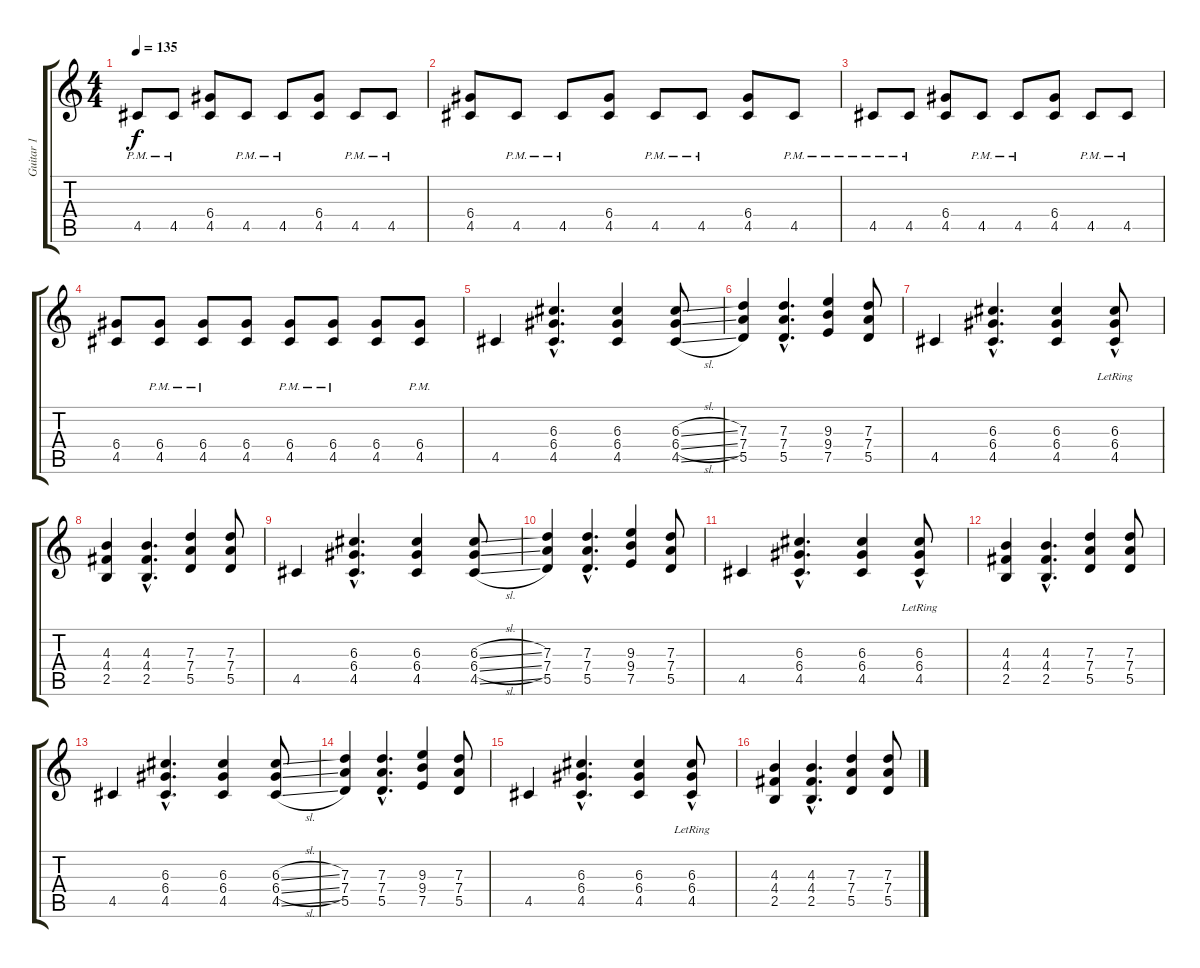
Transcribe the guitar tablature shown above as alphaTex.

\track ("Guitar 1" "Guitar 1") {instrument distortionguitar}
\staff {score tabs}
\tuning (E4 B3 G3 D3 A2 E2) {hide}
\ts (4 4)
\tempo 135
\clef g2
\ks c
4.5{pm}.8{dy f} 4.5{pm}.8 (6.4 4.5).8 4.5{pm}.8 4.5{pm}.8 (6.4 4.5).8 4.5{pm}.8 4.5{pm}.8 |
(6.4 4.5).8 4.5{pm}.8 4.5{pm}.8 (6.4 4.5).8 4.5{pm}.8 4.5{pm}.8 (6.4 4.5).8 4.5{pm}.8 |
4.5{pm}.8 4.5{pm}.8 (6.4 4.5).8 4.5{pm}.8 4.5{pm}.8 (6.4 4.5).8 4.5{pm}.8 4.5{pm}.8 |
(6.4 4.5).8 (6.4 4.5{pm}).8 (6.4 4.5{pm}).8 (6.4 4.5).8 (6.4 4.5{pm}).8 (6.4 4.5{pm}).8 (6.4 4.5).8 (6.4 4.5{pm}).8 |
4.5.4 (6.3{hac} 6.4{hac} 4.5{hac}).4{d} (6.3 6.4 4.5).4 (6.3{sl} 6.4{sl} 4.5{sl}).8 |
(7.3 7.4 5.5).4 (7.3{hac} 7.4{hac} 5.5{hac}).4{d} (9.3 9.4 7.5).4 (7.3 7.4 5.5).8 |
4.5.4 (6.3{hac} 6.4{hac} 4.5{hac}).4{d} (6.3 6.4 4.5).4 (6.3{hac lr} 6.4{lr} 4.5{lr}).8 |
(4.3 4.4 2.5).4 (4.3{hac} 4.4{hac} 2.5{hac}).4{d} (7.3 7.4 5.5).4 (7.3 7.4 5.5).8 |
4.5.4 (6.3{hac} 6.4{hac} 4.5{hac}).4{d} (6.3 6.4 4.5).4 (6.3{sl} 6.4{sl} 4.5{sl}).8 |
(7.3 7.4 5.5).4 (7.3{hac} 7.4{hac} 5.5{hac}).4{d} (9.3 9.4 7.5).4 (7.3 7.4 5.5).8 |
4.5.4 (6.3{hac} 6.4{hac} 4.5{hac}).4{d} (6.3 6.4 4.5).4 (6.3{hac lr} 6.4{lr} 4.5{lr}).8 |
(4.3 4.4 2.5).4 (4.3{hac} 4.4{hac} 2.5{hac}).4{d} (7.3 7.4 5.5).4 (7.3 7.4 5.5).8 |
4.5.4 (6.3{hac} 6.4{hac} 4.5{hac}).4{d} (6.3 6.4 4.5).4 (6.3{sl} 6.4{sl} 4.5{sl}).8 |
(7.3 7.4 5.5).4 (7.3{hac} 7.4{hac} 5.5{hac}).4{d} (9.3 9.4 7.5).4 (7.3 7.4 5.5).8 |
4.5.4 (6.3{hac} 6.4{hac} 4.5{hac}).4{d} (6.3 6.4 4.5).4 (6.3{hac lr} 6.4{lr} 4.5{lr}).8 |
(4.3 4.4 2.5).4 (4.3{hac} 4.4{hac} 2.5{hac}).4{d} (7.3 7.4 5.5).4 (7.3 7.4 5.5).8
